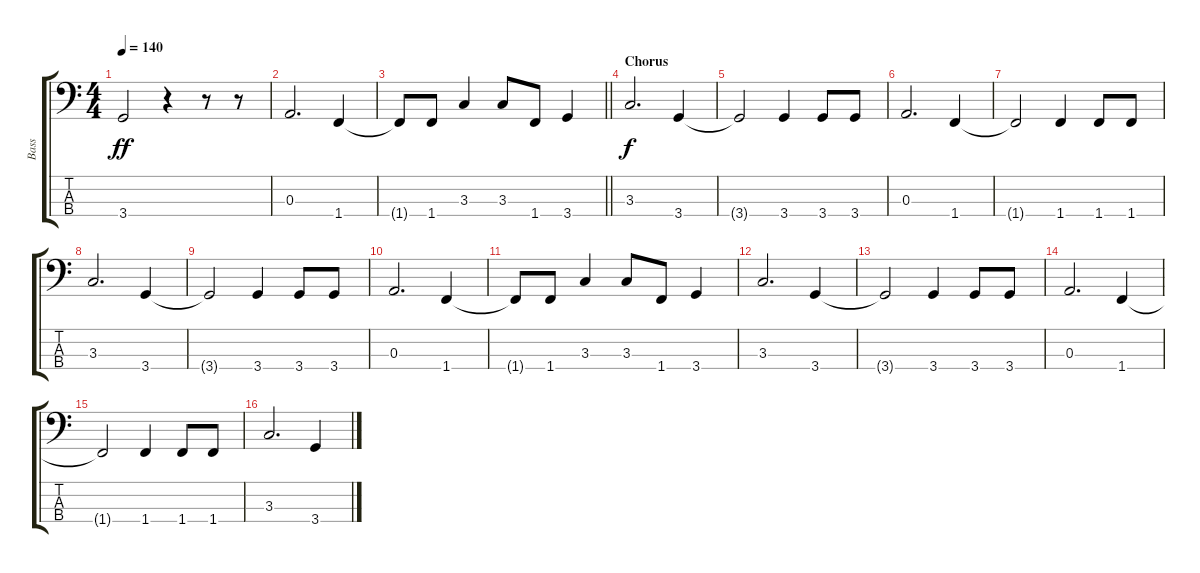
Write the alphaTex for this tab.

\track ("Bass" "Bass") {instrument electricbassfinger}
\staff {score tabs}
\tuning (G2 D2 A1 E1) {hide}
\ts (4 4)
\tempo 140
\clef f4
\ks c
3.4{t}.2{dy ff} r.4 r.8 r.8 |
0.3.2{d} 1.4.4 |
\barLineRight lightlight
1.4{t}.8 1.4.8 3.3.4 3.3.8 1.4.8 3.4.4 |
\section ("" "Chorus")
3.3.2{d dy f} 3.4.4 |
3.4{t}.2 3.4.4 3.4.8 3.4.8 |
0.3.2{d} 1.4.4 |
1.4{t}.2 1.4.4 1.4.8 1.4.8 |
3.3.2{d} 3.4.4 |
3.4{t}.2 3.4.4 3.4.8 3.4.8 |
0.3.2{d} 1.4.4 |
1.4{t}.8 1.4.8 3.3.4 3.3.8 1.4.8 3.4.4 |
3.3.2{d} 3.4.4 |
3.4{t}.2 3.4.4 3.4.8 3.4.8 |
0.3.2{d} 1.4.4 |
1.4{t}.2 1.4.4 1.4.8 1.4.8 |
3.3.2{d} 3.4.4
